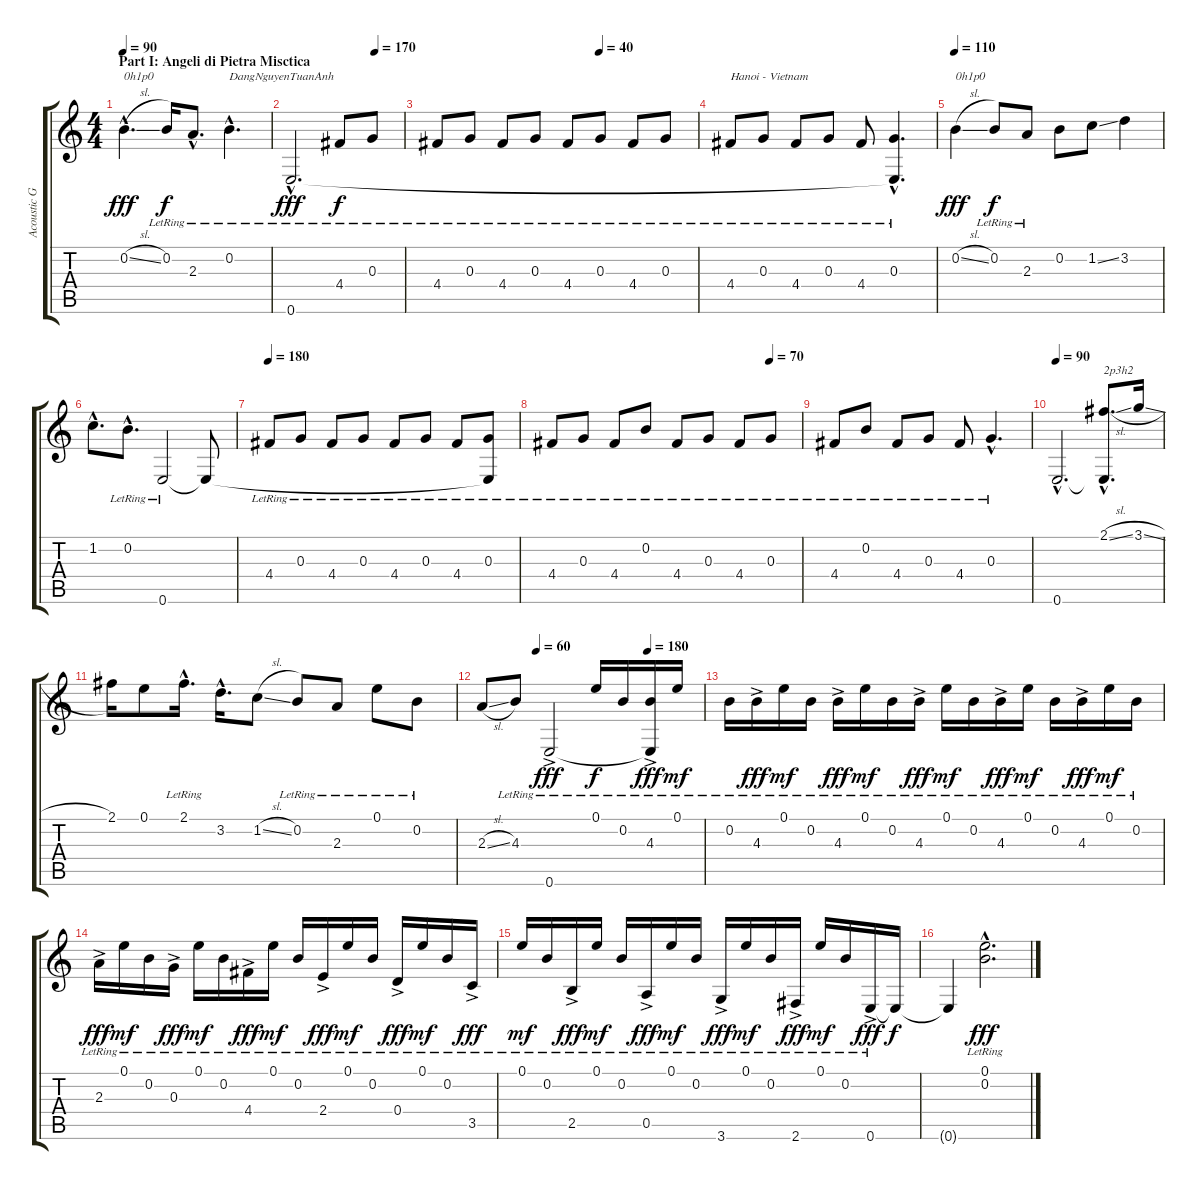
\track ("Acoustic Guitar 1" "Acoustic G") {instrument acousticguitarnylon}
\staff {score tabs}
\tuning (E4 B3 G3 D3 A2 E2) {hide}
\ts (4 4)
\section ("" "Part I: Angeli di Pietra Misctica")
\tempo 90
\clef g2
\ks c
0.2{sl hac}.4{d txt "0h1p0" dy fff instrument acousticguitarnylon} 0.2{lr}.16{dy f} 2.3{hac lr}.8{d} 0.2{hac lr}.4{d txt "DangNguyenTuanAnh"} |
\tempo (170 0.75)
0.6{hac lr}.2{d dy fff} 4.4{lr}.8{dy f volume 8} 0.3{lr}.8{volume 12} |
\tempo (40 0.625)
4.4{lr}.8{txt ""} 0.3{lr}.8 4.4{lr}.8 0.3{lr}.8 4.4{lr}.8 0.3{lr}.8{volume 9} 4.4{lr}.8 0.3{lr}.8 |
4.4{lr}.8{txt "Hanoi - Vietnam"} 0.3{lr}.8 4.4{lr}.8 0.3{lr}.8 4.4{lr}.8 (0.3{hac lr} 0.6{hac t}).4{d} |
\tempo 110
0.2{sl}.4{txt "0h1p0" dy fff volume 16} 0.2{lr}.8{dy f} 2.3{lr}.8 0.2.8 1.2{ss}.8 3.2.4 |
1.2{hac}.8{d} 0.2{hac lr}.8{d} 0.6{lr}.2 0.6{t}.8 |
\tempo 180
4.4{lr}.8{volume 6} 0.3{lr}.8 4.4{lr}.8{volume 12} 0.3{lr}.8 4.4{lr}.8 0.3{lr}.8 4.4{lr}.8 (0.3{lr} 0.6{t}).8 |
\tempo (70 0.875)
4.4{lr}.8 0.3{lr}.8 4.4{lr}.8 0.2{lr}.8 4.4{lr}.8 0.3{lr}.8 4.4{lr}.8 0.3{lr}.8{volume 10} |
4.4{lr}.8 0.2{lr}.8 4.4{lr}.8 0.3{lr}.8 4.4{lr}.8 0.3{hac lr}.4{d} |
\tempo 90
0.6{hac}.2{d volume 16} (2.1{sl hac} 0.6{hac t}).8{d txt "2p3h2"} 3.1{sl}.16 |
2.1.16 0.1.8 2.1{hac lr}.16{d} 3.2{hac}.16{d} 1.2{sl}.8 0.2{lr}.8 2.3{lr}.8 0.1{lr}.8 0.2{lr}.8 |
\tempo (60 0.25)
\tempo (180 0.75)
2.3{sl}.8 4.3{lr}.8 0.6{ac lr}.2{dy fff} 0.1{lr}.16{dy f} 0.2{lr}.16 (4.3{ac lr} 0.6{t}).16{dy fff} 0.1{lr}.16{dy mf} |
0.2{lr}.16 4.3{ac lr}.16{dy fff} 0.1{lr}.16{dy mf} 0.2{lr}.16 4.3{ac lr}.16{dy fff} 0.1{lr}.16{dy mf} 0.2{lr}.16 4.3{ac lr}.16{dy fff} 0.1{lr}.16{dy mf} 0.2{lr}.16 4.3{ac lr}.16{dy fff} 0.1{lr}.16{dy mf} 0.2{lr}.16 4.3{ac lr}.16{dy fff} 0.1{lr}.16{dy mf} 0.2{lr}.16 |
2.3{ac lr}.16{dy fff} 0.1{lr}.16{dy mf} 0.2{lr}.16 0.3{ac lr}.16{dy fff} 0.1{lr}.16{dy mf} 0.2{lr}.16 4.4{ac lr}.16{dy fff} 0.1{lr}.16{dy mf} 0.2{lr}.16 2.4{ac lr}.16{dy fff} 0.1{lr}.16{dy mf} 0.2{lr}.16 0.4{ac lr}.16{dy fff} 0.1{lr}.16{dy mf} 0.2{lr}.16 3.5{ac lr}.16{dy fff} |
0.1{lr}.16{dy mf} 0.2{lr}.16 2.5{ac lr}.16{dy fff} 0.1{lr}.16{dy mf} 0.2{lr}.16 0.5{ac lr}.16{dy fff} 0.1{lr}.16{dy mf} 0.2{lr}.16 3.6{ac lr}.16{dy fff} 0.1{lr}.16{dy mf} 0.2{lr}.16 2.6{ac lr}.16{dy fff} 0.1{lr}.16{dy mf} 0.2{lr}.16 0.6{ac lr}.16{dy fff} 0.6{t}.16{dy f} |
0.6{t}.4 (0.1{hac lr} 0.2{hac lr}).2{d dy fff}
